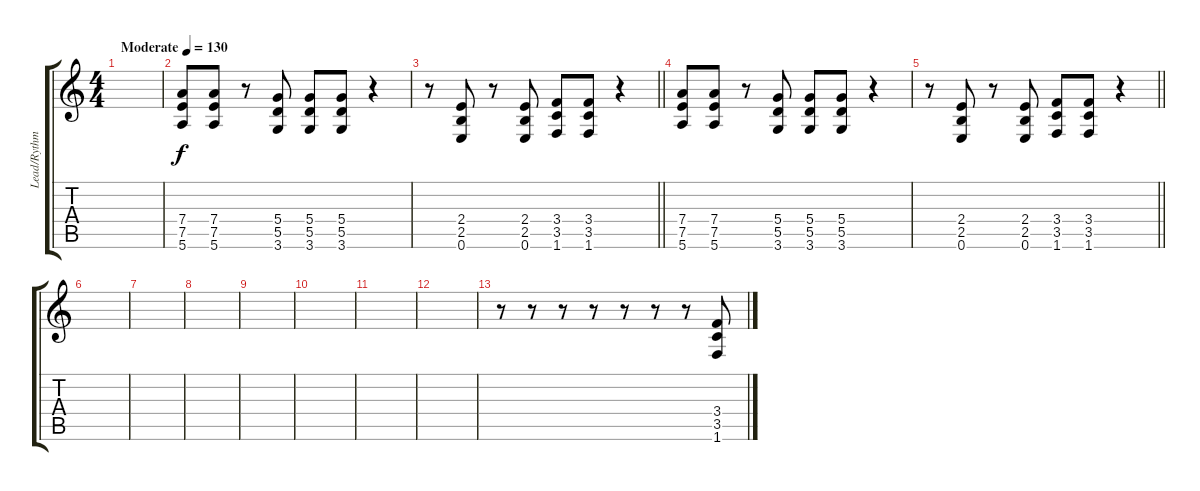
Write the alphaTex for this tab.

\track ("Lead/Rythm" "Lead/Rythm") {instrument distortionguitar}
\staff {score tabs}
\tuning (E4 B3 G3 D3 A2 E2) {hide}
\ts (4 4)
\tempo (130 "Moderate")
\clef g2
\ks c
|
(7.4 7.5 5.6).8 (7.4 7.5 5.6).8 r.8 (5.4 5.5 3.6).8 (5.4 5.5 3.6).8 (5.4 5.5 3.6).8 r.4 |
\barLineRight lightlight
r.8 (2.4 2.5 0.6).8 r.8 (2.4 2.5 0.6).8 (3.4 3.5 1.6).8 (3.4 3.5 1.6).8 r.4 |
(7.4 7.5 5.6).8 (7.4 7.5 5.6).8 r.8 (5.4 5.5 3.6).8 (5.4 5.5 3.6).8 (5.4 5.5 3.6).8 r.4 |
\barLineRight lightlight
r.8 (2.4 2.5 0.6).8 r.8 (2.4 2.5 0.6).8 (3.4 3.5 1.6).8 (3.4 3.5 1.6).8 r.4 |
|
|
|
|
|
|
|
r.8 r.8 r.8 r.8 r.8 r.8 r.8 (3.4 3.5 1.6).8
